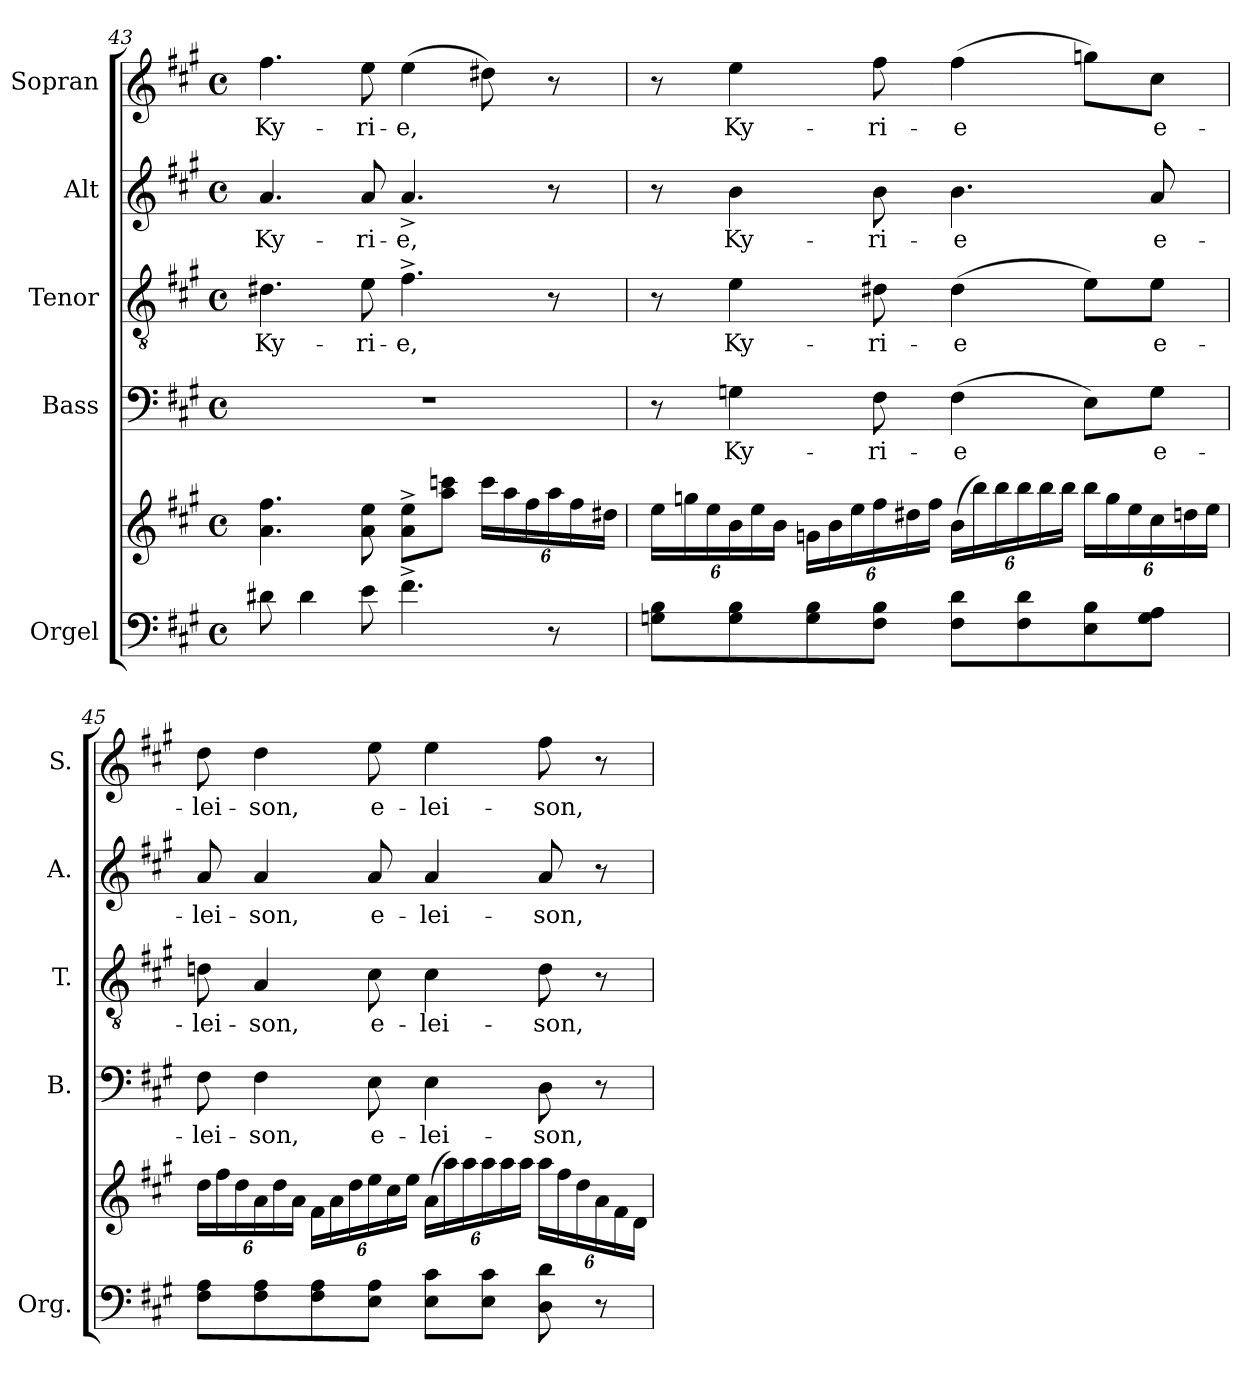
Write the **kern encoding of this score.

**kern	**kern	**kern	**text	**kern	**text	**kern	**text	**kern	**text
*part5	*part5	*part4	*part4	*part3	*part3	*part2	*part2	*part1	*part1
*staff6	*staff5	*staff4	*staff4	*staff3	*staff3	*staff2	*staff2	*staff1	*staff1
*I"Orgel	*	*I"Bass	*	*I"Tenor	*	*I"Alt	*	*I"Sopran	*
*I'Org.	*	*I'B.	*	*I'T.	*	*I'A.	*	*I'S.	*
!!LO:LB:g=z
*clefF4	*clefG2	*clefF4	*	*clefGv2	*	*clefG2	*	*clefG2	*
*k[f#c#g#]	*k[f#c#g#]	*k[f#c#g#]	*	*k[f#c#g#]	*	*k[f#c#g#]	*	*k[f#c#g#]	*
*A:	*A:	*A:	*	*A:	*	*A:	*	*A:	*
*M4/4	*M4/4	*M4/4	*	*M4/4	*	*M4/4	*	*M4/4	*
*met(c)	*met(c)	*met(c)	*	*met(c)	*	*met(c)	*	*met(c)	*
=43	=43	=43	=43	=43	=43	=43	=43	=43	=43
!	!	!	!	!	!LO:LY:b	!	!LO:LY:b	!	!LO:LY:b
8d#X\	4.a\ 4.ff#\	1r	.	4.d#X\	Ky-	4.a/	Ky-	4.ff#\	Ky-
4d#\	.	.	.	.	.	.	.	.	.
!	!	!	!	!	!LO:LY:b	!	!LO:LY:b	!	!LO:LY:b
8e\	8a\ 8ee\	.	.	8e\	-ri-	8a/	-ri-	8ee\	-ri-
!	!	!	!	!	!LO:LY:b	!	!LO:LY:b	!	!LO:LY:b
4.f#^>\	8a\^> 8ee\^>L	.	.	4.f#^>\	-e,	4.a^>/	-e,	(>4ee\	-e,
.	8aa\ 8cccn\J	.	.	.	.	.	.	.	.
*	*Xbrackettup	*	*	*	*	*	*	*	*
.	24ccc\LL	.	.	.	.	.	.	8dd#X\)	.
.	24aa\	.	.	.	.	.	.	.	.
.	24ff#\	.	.	.	.	.	.	.	.
8r	24aa\	.	.	8r	.	8r	.	8r	.
.	24ff#\	.	.	.	.	.	.	.	.
.	24dd#X\JJ	.	.	.	.	.	.	.	.
=44	=44	=44	=44	=44	=44	=44	=44	=44	=44
8Gn\ 8B\L	24ee\LL	8r	.	8r	.	8r	.	8r	.
.	24ggn\	.	.	.	.	.	.	.	.
.	24ee\	.	.	.	.	.	.	.	.
!	!	!	!LO:LY:b	!	!LO:LY:b	!	!LO:LY:b	!	!LO:LY:b
8G\ 8B\	24b\	4Gn\	Ky-	4e\	Ky-	4b\	Ky-	4ee\	Ky-
.	24ee\	.	.	.	.	.	.	.	.
.	24b\JJ	.	.	.	.	.	.	.	.
8G\ 8B\	24gn\LL	.	.	.	.	.	.	.	.
.	24b\	.	.	.	.	.	.	.	.
.	24ee\	.	.	.	.	.	.	.	.
!	!	!	!LO:LY:b	!	!LO:LY:b	!	!LO:LY:b	!	!LO:LY:b
8F#\ 8B\J	24ff#\	8F#\	-ri-	8d#X\	-ri-	8b\	-ri-	8ff#\	-ri-
.	24dd#X\	.	.	.	.	.	.	.	.
.	24ff#\JJ	.	.	.	.	.	.	.	.
!	!	!	!LO:LY:b	!	!LO:LY:b	!	!LO:LY:b	!	!LO:LY:b
8F#\ 8d\L	(>24b\LL	(>4F#\	-e	(>4d#\	-e	4.b\	-e	(>4ff#\	-e
.	24bb\)	.	.	.	.	.	.	.	.
.	24bb\	.	.	.	.	.	.	.	.
8F#\ 8d\	24bb\	.	.	.	.	.	.	.	.
.	24bb\	.	.	.	.	.	.	.	.
.	24bb\JJ	.	.	.	.	.	.	.	.
8E\ 8B\	24bb\LL	8E\L)	.	8e\L)	.	.	.	8ggn\L)	.
.	24gg\	.	.	.	.	.	.	.	.
.	24ee\	.	.	.	.	.	.	.	.
!	!	!	!LO:LY:b	!	!LO:LY:b	!	!LO:LY:b	!	!LO:LY:b
8G\ 8A\J	24cc#\	8G\J	e-	8e\J	e-	8a/	e-	8cc#\J	e-
.	24ddn\	.	.	.	.	.	.	.	.
.	24ee\JJ	.	.	.	.	.	.	.	.
=45	=45	=45	=45	=45	=45	=45	=45	=45	=45
!	!	!	!LO:LY:b	!	!LO:LY:b	!	!LO:LY:b	!	!LO:LY:b
8F#\ 8A\L	24dd\LL	8F#\	-lei-	8dn\	-lei-	8a/	-lei-	8dd\	-lei-
.	24ff#\	.	.	.	.	.	.	.	.
.	24dd\	.	.	.	.	.	.	.	.
!	!	!	!LO:LY:b	!	!LO:LY:b	!	!LO:LY:b	!	!LO:LY:b
8F#\ 8A\	24a\	4F#\	-son,	4A/	-son,	4a/	-son,	4dd\	-son,
.	24dd\	.	.	.	.	.	.	.	.
.	24a\JJ	.	.	.	.	.	.	.	.
8F#\ 8A\	24f#\LL	.	.	.	.	.	.	.	.
.	24a\	.	.	.	.	.	.	.	.
.	24dd\	.	.	.	.	.	.	.	.
!	!	!	!LO:LY:b	!	!LO:LY:b	!	!LO:LY:b	!	!LO:LY:b
8E\ 8A\J	24ee\	8E\	e-	8c#\	e-	8a/	e-	8ee\	e-
.	24cc#\	.	.	.	.	.	.	.	.
.	24ee\JJ	.	.	.	.	.	.	.	.
!	!	!	!LO:LY:b	!	!LO:LY:b	!	!LO:LY:b	!	!LO:LY:b
8E\ 8c#\L	(>24a\LL	4E\	-lei-	4c#\	-lei-	4a/	-lei-	4ee\	-lei-
.	24aa\)	.	.	.	.	.	.	.	.
.	24aa\	.	.	.	.	.	.	.	.
8E\ 8c#\J	24aa\	.	.	.	.	.	.	.	.
.	24aa\	.	.	.	.	.	.	.	.
.	24aa\JJ	.	.	.	.	.	.	.	.
!	!	!	!LO:LY:b	!	!LO:LY:b	!	!LO:LY:b	!	!LO:LY:b
8D\ 8d\	24aa\LL	8D\	-son,	8d\	-son,	8a/	-son,	8ff#\	-son,
.	24ff#\	.	.	.	.	.	.	.	.
.	24dd\	.	.	.	.	.	.	.	.
8r	24a\	8r	.	8r	.	8r	.	8r	.
.	24f#\	.	.	.	.	.	.	.	.
.	24d\JJ	.	.	.	.	.	.	.	.
=	=	=	=	=	=	=	=	=	=
*-	*-	*-	*-	*-	*-	*-	*-	*-	*-
